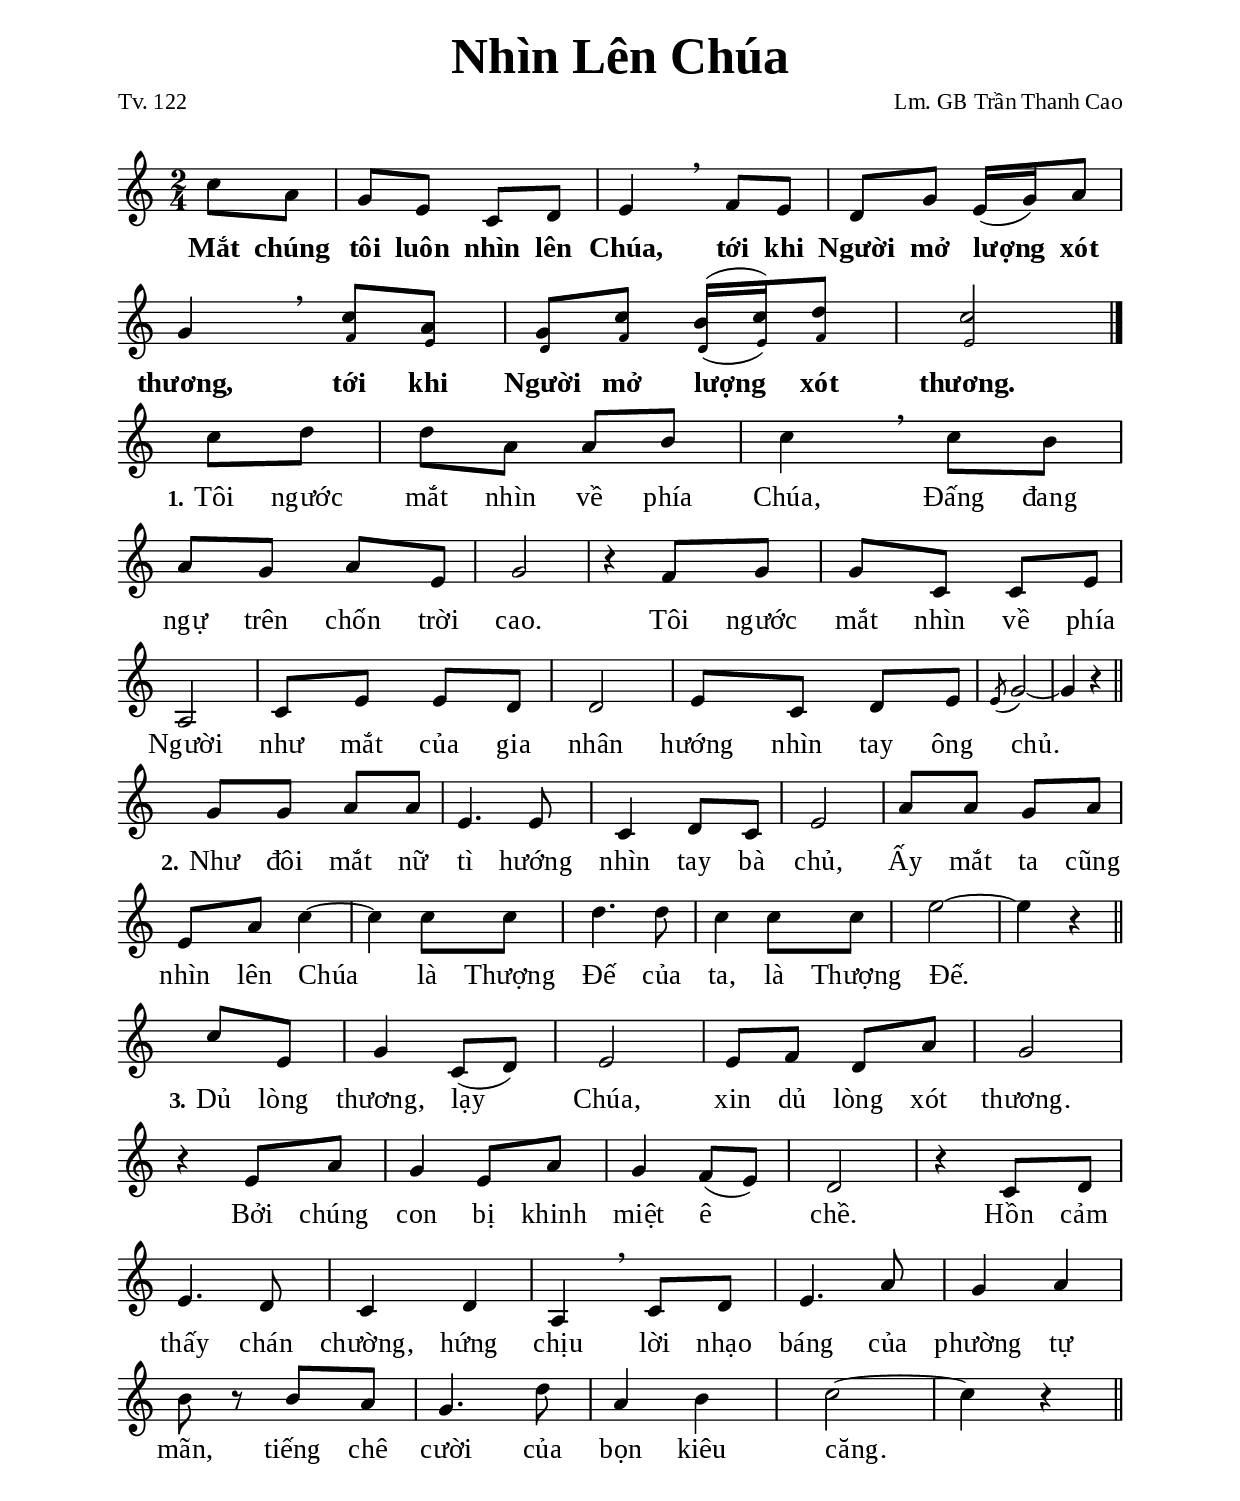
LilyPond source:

% Cài đặt chung
\version "2.22.1"
\include "english.ly"

\header {
  title = \markup { \fontsize #3 "Nhìn Lên Chúa" }
  poet = "Tv. 122"
  composer = "Lm. GB Trần Thanh Cao"
  arranger = " "
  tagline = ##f
}

% Nhạc điệp khúc
nhacDiepKhucSop = \relative c'' {
  \partial 4 c8 a |
  g8 e c d |
  e4 \breathe f8 e |
  d g e16 _(g) a8 |
  g4 \breathe c8 a |
  g c b16 ^(c) d8 |
  c2 \bar "|."
}

nhacDiepKhucBas = \relative c' {
  \skip 4
  \skip 2
  \skip 2
  \skip 2
  \skip 4 f8 e |
  d f d16 _(e) f8 |
  e2
}

% Nhạc phiên khúc
nhacPhienKhucMot = \relative c'' {
  \partial 4 c8 d |
  d a a b |
  c4 \breathe c8 b |
  a g a e |
  g2 |
  r4 f8 g |
  g c, c e |
  a,2 |
  c8 e e d |
  d2 |
  e8 c d e |
  \acciaccatura e8 g2 ~ |
  g4 r \bar "||"
}

nhacPhienKhucHai = \relative c'' {
  g8 g a a |
  e4. e8 |
  c4 d8 c |
  e2 |
  a8 a g a |
  e a c4 ~ |
  c c8 c |
  d4. d8 |
  c4 c8 c |
  e2 ~ |
  e4 r \bar "||"
}

nhacPhienKhucBa = \relative c'' {
  \partial 4 c8 e, |
  g4 c,8 (d) |
  e2 |
  e8 f d a' |
  g2 |
  r4 e8 a |
  g4 e8 a |
  g4 f8 (e) d2 |
  r4 c8 d |
  e4. d8 |
  c4 d |
  a \breathe c8 d |
  e4. a8 |
  g4 a |
  b8 r b a |
  g4. d'8 |
  a4 b |
  c2 ~ |
  c4 r \bar "||"
}

% Lời điệp khúc
loiDiepKhuc = \lyricmode {
  Mắt chúng tôi luôn nhìn lên Chúa,
  tới khi Người mở lượng xót thương,
  tới khi Người mở lượng xót thương.
}

% Lời phiên khúc
loiPhienKhucMot = \lyricmode {
  \set stanza = #"1."
  Tôi ngước mắt nhìn về phía Chúa,
  Đấng đang ngự trên chốn trời cao.
  Tôi ngước mắt nhìn về phía Người
  như mắt của gia nhân hướng nhìn tay ông chủ.
}

loiPhienKhucHai = \lyricmode {
  \set stanza = #"2."
  Như đôi mắt nữ tì hướng nhìn tay bà chủ,
  Ấy mắt ta cũng nhìn lên Chúa là Thượng Đế của ta,
  là Thượng Đế.
}

loiPhienKhucBa = \lyricmode {
  \set stanza = #"3."
  Dủ lòng thương, lạy Chúa, xin dủ lòng xót thương.
  Bởi chúng con bị khinh miệt ê chề.
  Hồn cảm thấy chán chường,
  hứng chịu lời nhạo báng của phường tự mãn,
  tiếng chê cười của bọn kiêu căng.
}


% Dàn trang
\paper {
  #(set-paper-size "a4")
  top-margin = 20\mm
  bottom-margin = 10\mm
  left-margin = 20\mm
  right-margin = 20\mm
  indent = #0
  #(define fonts
    (make-pango-font-tree
      "Liberation Serif"
      "Liberation Serif"
      "Liberation Serif"
      (/ 20 20)))
  page-count = #1
  system-system-spacing = #'((basic-distance . 11.5)
                             (minimum-distance . 11.5)
                             (padding . 1))
  score-system-spacing = #'((basic-distance . 11.5)
                             (minimum-distance . 11.5)
                             (padding . 1))
}

% Thiết lập tông và nhịp
TongNhip = { \key c \major \time 2/4 }

% Đổi kích thước nốt cho bè phụ
notBePhu =
#(define-music-function (font-size music) (number? ly:music?)
   (for-some-music
     (lambda (m)
       (if (music-is-of-type? m 'rhythmic-event)
           (begin
             (set! (ly:music-property m 'tweaks)
                   (cons `(font-size . ,font-size)
                         (ly:music-property m 'tweaks)))
             #t)
           #f))
     music)
   music)

\score {
  \new ChoirStaff <<
    \new Staff = diepKhuc \with {
        \consists "Merge_rests_engraver"
        %\magnifyStaff #(magstep +1)
        printPartCombineTexts = ##f
      }
      <<
      \new Voice \TongNhip \partCombine 
        \nhacDiepKhucSop
        \notBePhu -3 { \nhacDiepKhucBas }
      \new NullVoice = nhacThamChieu \nhacDiepKhucSop
      \new Lyrics \with {
          \override VerticalAxisGroup.
            nonstaff-relatedstaff-spacing.padding = #1
          \override VerticalAxisGroup.
            nonstaff-unrelatedstaff-spacing.padding = #1
        }
        \lyricsto nhacThamChieu \loiDiepKhuc
      >>
  >>
  \layout {
    \override Lyrics.LyricText.font-series = #'bold
    \override Lyrics.LyricText.font-size = #+2
    \override Lyrics.LyricSpace.minimum-distance = #1.4
    \override Score.BarNumber.break-visibility = ##(#f #f #f)
    \override Score.SpacingSpanner.uniform-stretching = ##t
  }
}

\score {
  \new ChoirStaff <<
    \new Staff = phienKhuc \with {
        %\magnifyStaff #(magstep +1)
      }
      <<
      \new Voice = beSop {
        \key c \major \time 2/4 \nhacPhienKhucMot
      }
    >>
    \new Lyrics \with {
          \override VerticalAxisGroup.
            nonstaff-relatedstaff-spacing.padding = #1
          \override VerticalAxisGroup.
            nonstaff-unrelatedstaff-spacing.padding = #1
        }
        \lyricsto beSop \loiPhienKhucMot
  >>
  \layout {
    \override Staff.TimeSignature.transparent = ##t
    \override Lyrics.LyricText.font-size = #+2
    \override Lyrics.LyricSpace.minimum-distance = #3.5
    \override Score.BarNumber.break-visibility = ##(#f #f #f)
    \override Score.SpacingSpanner.uniform-stretching = ##t
  }
}

\score {
  \new ChoirStaff <<
    \new Staff = phienKhuc \with {
        %\magnifyStaff #(magstep +1)
      }
      <<
      \new Voice = beSop {
        \key c \major \time 2/4 \nhacPhienKhucHai
      }
    >>
    \new Lyrics \with {
          \override VerticalAxisGroup.
            nonstaff-relatedstaff-spacing.padding = #1
          \override VerticalAxisGroup.
            nonstaff-unrelatedstaff-spacing.padding = #1
        }
        \lyricsto beSop \loiPhienKhucHai
  >>
  \layout {
    \override Staff.TimeSignature.transparent = ##t
    \override Lyrics.LyricText.font-size = #+2
    \override Lyrics.LyricSpace.minimum-distance = #2.5
    \override Score.BarNumber.break-visibility = ##(#f #f #f)
    \override Score.SpacingSpanner.uniform-stretching = ##t
  }
}

\score {
  \new ChoirStaff <<
    \new Staff = phienKhuc \with {
        %\magnifyStaff #(magstep +1)
      }
      <<
      \new Voice = beSop {
        \key c \major \time 2/4 \nhacPhienKhucBa
      }
    >>
    \new Lyrics \with {
          \override VerticalAxisGroup.
            nonstaff-relatedstaff-spacing.padding = #0.5
          \override VerticalAxisGroup.
            nonstaff-unrelatedstaff-spacing.padding = #1
        }
        \lyricsto beSop \loiPhienKhucBa
  >>
  \layout {
    \override Staff.TimeSignature.transparent = ##t
    \override Lyrics.LyricText.font-size = #+2
    \override Lyrics.LyricSpace.minimum-distance = #2.5
    \override Score.BarNumber.break-visibility = ##(#f #f #f)
    \override Score.SpacingSpanner.uniform-stretching = ##t
  }
}
